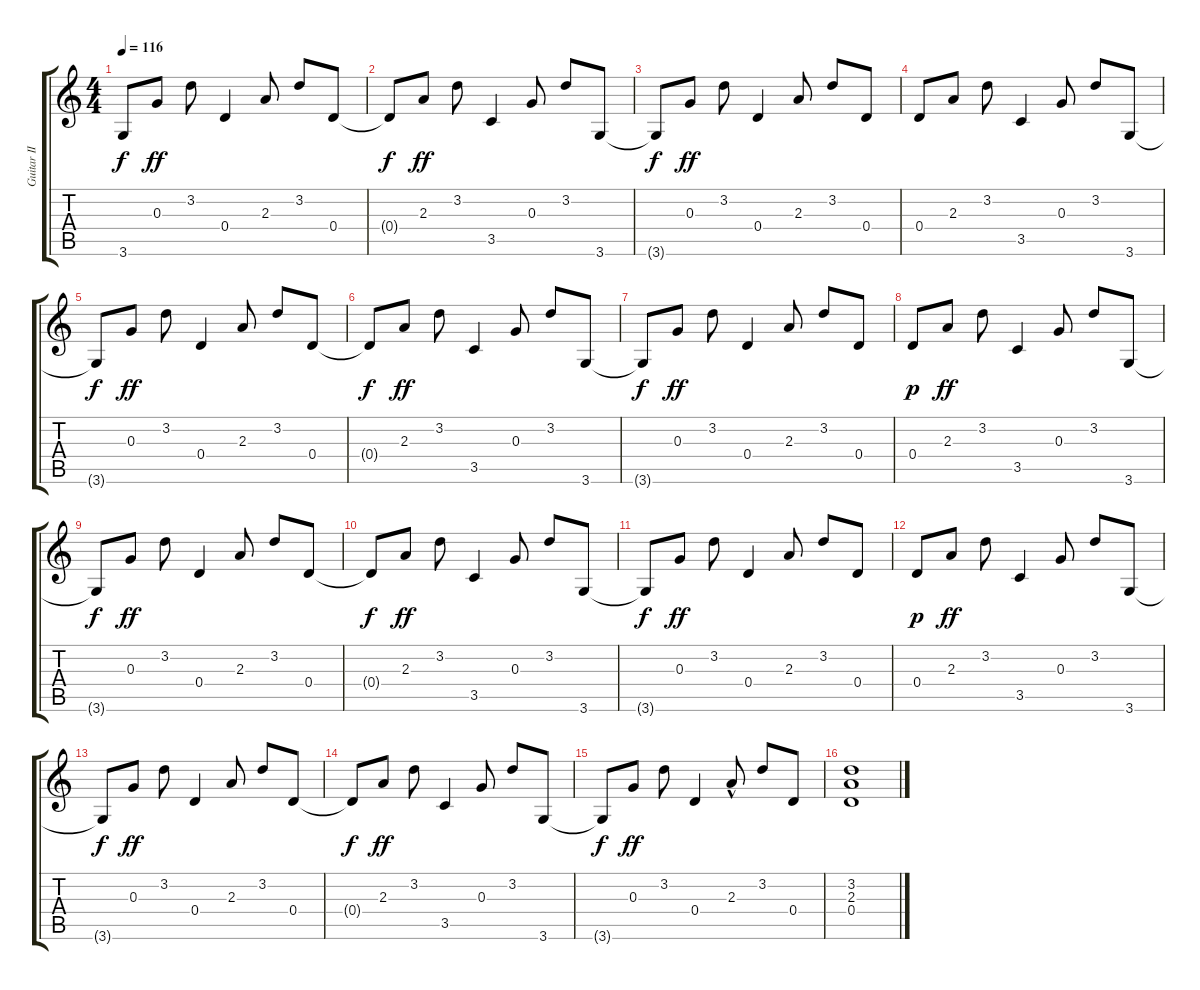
\track ("Guitar II" "Guitar II") {instrument distortionguitar}
\staff {score tabs}
\tuning (E4 B3 G3 D3 A2 E2) {hide}
\ts (4 4)
\tempo 116
\clef g2
\ks c
3.6{t}.8{dy f} 0.3.8{dy ff} 3.2.8 0.4.4 2.3.8 3.2.8 0.4.8 |
0.4{t}.8{dy f} 2.3.8{dy ff} 3.2.8 3.5.4 0.3.8 3.2.8 3.6.8 |
3.6{t}.8{dy f} 0.3.8{dy ff} 3.2.8 0.4.4 2.3.8 3.2.8 0.4.8 |
0.4.8 2.3.8 3.2.8 3.5.4 0.3.8 3.2.8 3.6.8 |
3.6{t}.8{dy f} 0.3.8{dy ff} 3.2.8 0.4.4 2.3.8 3.2.8 0.4.8 |
0.4{t}.8{dy f} 2.3.8{dy ff} 3.2.8 3.5.4 0.3.8 3.2.8 3.6.8 |
3.6{t}.8{dy f} 0.3.8{dy ff} 3.2.8 0.4.4 2.3.8 3.2.8 0.4.8 |
0.4.8{dy p} 2.3.8{dy ff} 3.2.8 3.5.4 0.3.8 3.2.8 3.6.8 |
3.6{t}.8{dy f} 0.3.8{dy ff} 3.2.8 0.4.4 2.3.8 3.2.8 0.4.8 |
0.4{t}.8{dy f} 2.3.8{dy ff} 3.2.8 3.5.4 0.3.8 3.2.8 3.6.8 |
3.6{t}.8{dy f} 0.3.8{dy ff} 3.2.8 0.4.4 2.3.8 3.2.8 0.4.8 |
0.4.8{dy p} 2.3.8{dy ff} 3.2.8 3.5.4 0.3.8 3.2.8 3.6.8 |
3.6{t}.8{dy f} 0.3.8{dy ff} 3.2.8 0.4.4 2.3.8 3.2.8 0.4.8 |
0.4{t}.8{dy f} 2.3.8{dy ff} 3.2.8 3.5.4 0.3.8 3.2.8 3.6.8 |
3.6{t}.8{dy f} 0.3.8{dy ff} 3.2.8 0.4.4 2.3{hac}.8 3.2.8 0.4.8 |
(3.2 2.3 0.4).1
